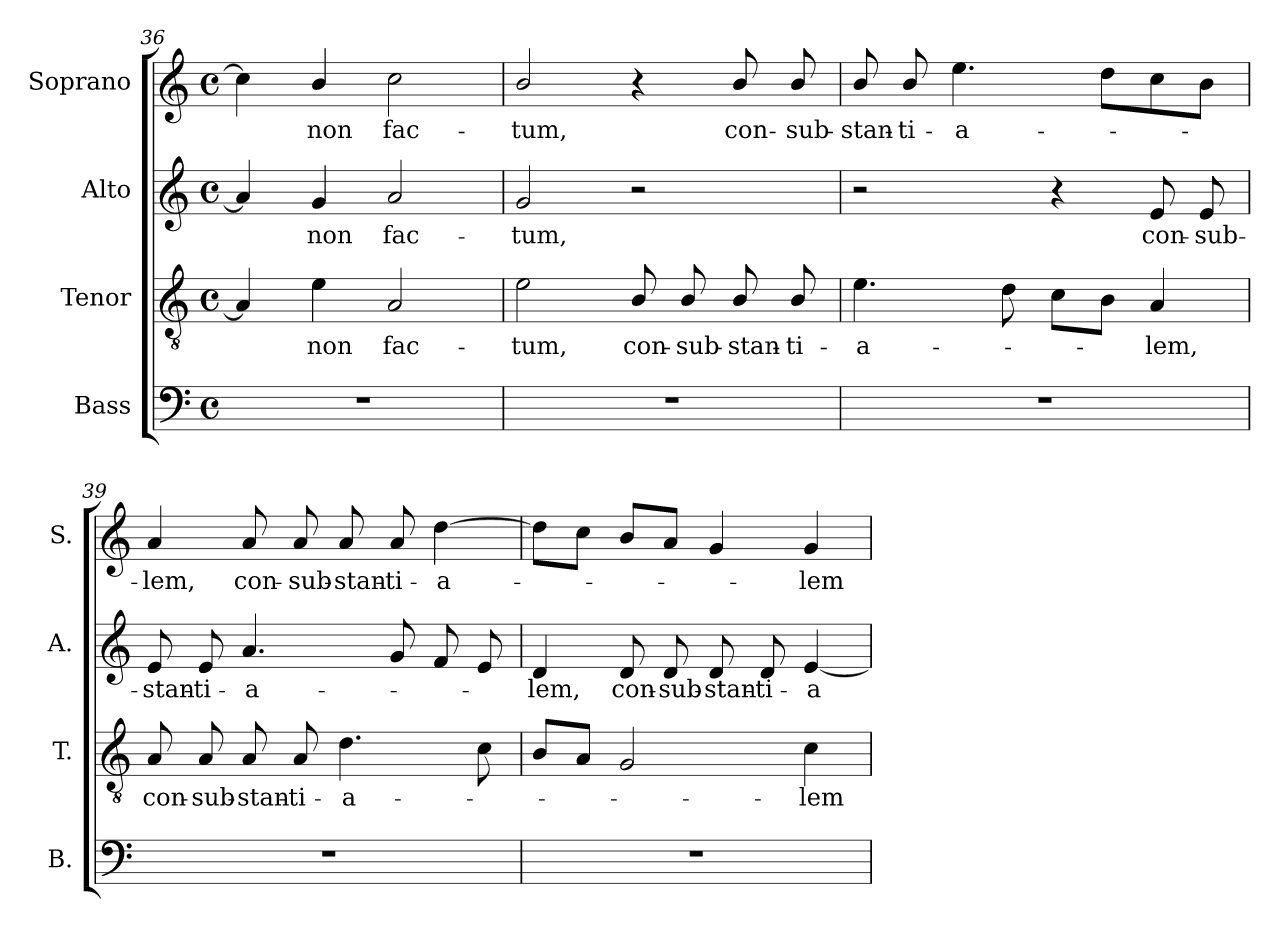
**kern	**kern	**text	**kern	**text	**kern	**text
*part4	*part3	*part3	*part2	*part2	*part1	*part1
*staff4	*staff3	*staff3	*staff2	*staff2	*staff1	*staff1
*I"Bass	*I"Tenor	*	*I"Alto	*	*I"Soprano	*
*I'B.	*I'T.	*	*I'A.	*	*I'S.	*
*clefF4	*clefGv2	*	*clefG2	*	*clefG2	*
*	*ITrd7c12	*	*	*	*	*
*k[]	*k[]	*	*k[]	*	*k[]	*
*C:	*C:	*	*C:	*	*C:	*
*M4/4	*M4/4	*	*M4/4	*	*M4/4	*
*met(c)	*met(c)	*	*met(c)	*	*met(c)	*
=36	=36	=36	=36	=36	=36	=36
1r	4AAi/]	.	4ai/]	.	4cci\]	.
!	!	!LO:LY:b:color=#000000	!	!	!	!
!	!	!	!	!LO:LY:b:color=#000000	!	!
!	!	!	!	!	!	!LO:LY:b:color=#000000
.	4Ei\	non	4gi/	non	4bi/	non
!	!	!LO:LY:b:color=#000000	!	!	!	!
!	!	!	!	!LO:LY:b:color=#000000	!	!
!	!	!	!	!	!	!LO:LY:b:color=#000000
.	2AAi/	fac-	2ai/	fac-	2cci\	fac-
=37	=37	=37	=37	=37	=37	=37
!	!	!LO:LY:b:color=#000000	!	!	!	!
!	!	!	!	!LO:LY:b:color=#000000	!	!
!	!	!	!	!	!	!LO:LY:b:color=#000000
1r	2Ei\	-tum,	2gi/	-tum,	2bi/	-tum,
!	!	!LO:LY:b:color=#000000	!	!	!	!
.	8BBi/	con-	2r	.	4r	.
!	!	!LO:LY:b:color=#000000	!	!	!	!
.	8BBi/	-sub-	.	.	.	.
!	!	!LO:LY:b:color=#000000	!	!	!	!
!	!	!	!	!	!	!LO:LY:b:color=#000000
.	8BBi/	-stan-	.	.	8bi/	con-
!	!	!LO:LY:b:color=#000000	!	!	!	!
!	!	!	!	!	!	!LO:LY:b:color=#000000
.	8BBi/	-ti-	.	.	8bi/	-sub-
=38	=38	=38	=38	=38	=38	=38
!	!	!LO:LY:b:color=#000000	!	!	!	!
!	!	!	!	!	!	!LO:LY:b:color=#000000
1r	4.Ei\	-a-	2r	.	8bi/	-stan-
!	!	!	!	!	!	!LO:LY:b:color=#000000
.	.	.	.	.	8bi/	-ti-
!	!	!	!	!	!	!LO:LY:b:color=#000000
.	.	.	.	.	4.eei\	-a-
.	8Di\	.	.	.	.	.
.	8Ci\L	.	4r	.	.	.
.	8BBi\J	.	.	.	8ddi\L	.
!	!	!LO:LY:b:color=#000000	!	!	!	!
!	!	!	!	!LO:LY:b:color=#000000	!	!
.	4AAi/	-lem,	8ei/	con-	8cci\	.
!	!	!	!	!LO:LY:b:color=#000000	!	!
.	.	.	8ei/	-sub-	8bi\J	.
=39	=39	=39	=39	=39	=39	=39
!	!	!LO:LY:b:color=#000000	!	!	!	!
!	!	!	!	!LO:LY:b:color=#000000	!	!
!	!	!	!	!	!	!LO:LY:b:color=#000000
1r	8AAi/	con-	8ei/	-stan-	4ai/	-lem,
!	!	!LO:LY:b:color=#000000	!	!	!	!
!	!	!	!	!LO:LY:b:color=#000000	!	!
.	8AAi/	-sub-	8ei/	-ti-	.	.
!	!	!LO:LY:b:color=#000000	!	!	!	!
!	!	!	!	!LO:LY:b:color=#000000	!	!
!	!	!	!	!	!	!LO:LY:b:color=#000000
.	8AAi/	-stan-	4.ai/	-a-	8ai/	con-
!	!	!LO:LY:b:color=#000000	!	!	!	!
!	!	!	!	!	!	!LO:LY:b:color=#000000
.	8AAi/	-ti-	.	.	8ai/	-sub-
!	!	!LO:LY:b:color=#000000	!	!	!	!
!	!	!	!	!	!	!LO:LY:b:color=#000000
.	4.Di\	-a-	.	.	8ai/	-stan-
!	!	!	!	!	!	!LO:LY:b:color=#000000
.	.	.	8gi/	.	8ai/	-ti-
!	!	!	!	!	!	!LO:LY:b:color=#000000
.	.	.	8fi/	.	[4ddi\	-a-
.	8Ci\	.	8ei/	.	.	.
!!LO:LB:g=z
=40	=40	=40	=40	=40	=40	=40
!	!	!	!	!LO:LY:b:color=#000000	!	!
1r	8BBi/L	.	4di/	-lem,	8ddi\L]	.
.	8AAi/J	.	.	.	8cci\J	.
!	!	!	!	!LO:LY:b:color=#000000	!	!
.	2GGi/	.	8di/	con-	8bi/L	.
!	!	!	!	!LO:LY:b:color=#000000	!	!
.	.	.	8di/	-sub-	8ai/J	.
!	!	!	!	!LO:LY:b:color=#000000	!	!
.	.	.	8di/	-stan-	4gi/	.
!	!	!	!	!LO:LY:b:color=#000000	!	!
.	.	.	8di/	-ti-	.	.
!	!	!LO:LY:b:color=#000000	!	!	!	!
!	!	!	!	!LO:LY:b:color=#000000	!	!
!	!	!	!	!	!	!LO:LY:b:color=#000000
.	4Ci\	-lem	[4ei/	-a-	4gi/	-lem
=	=	=	=	=	=	=
*-	*-	*-	*-	*-	*-	*-
